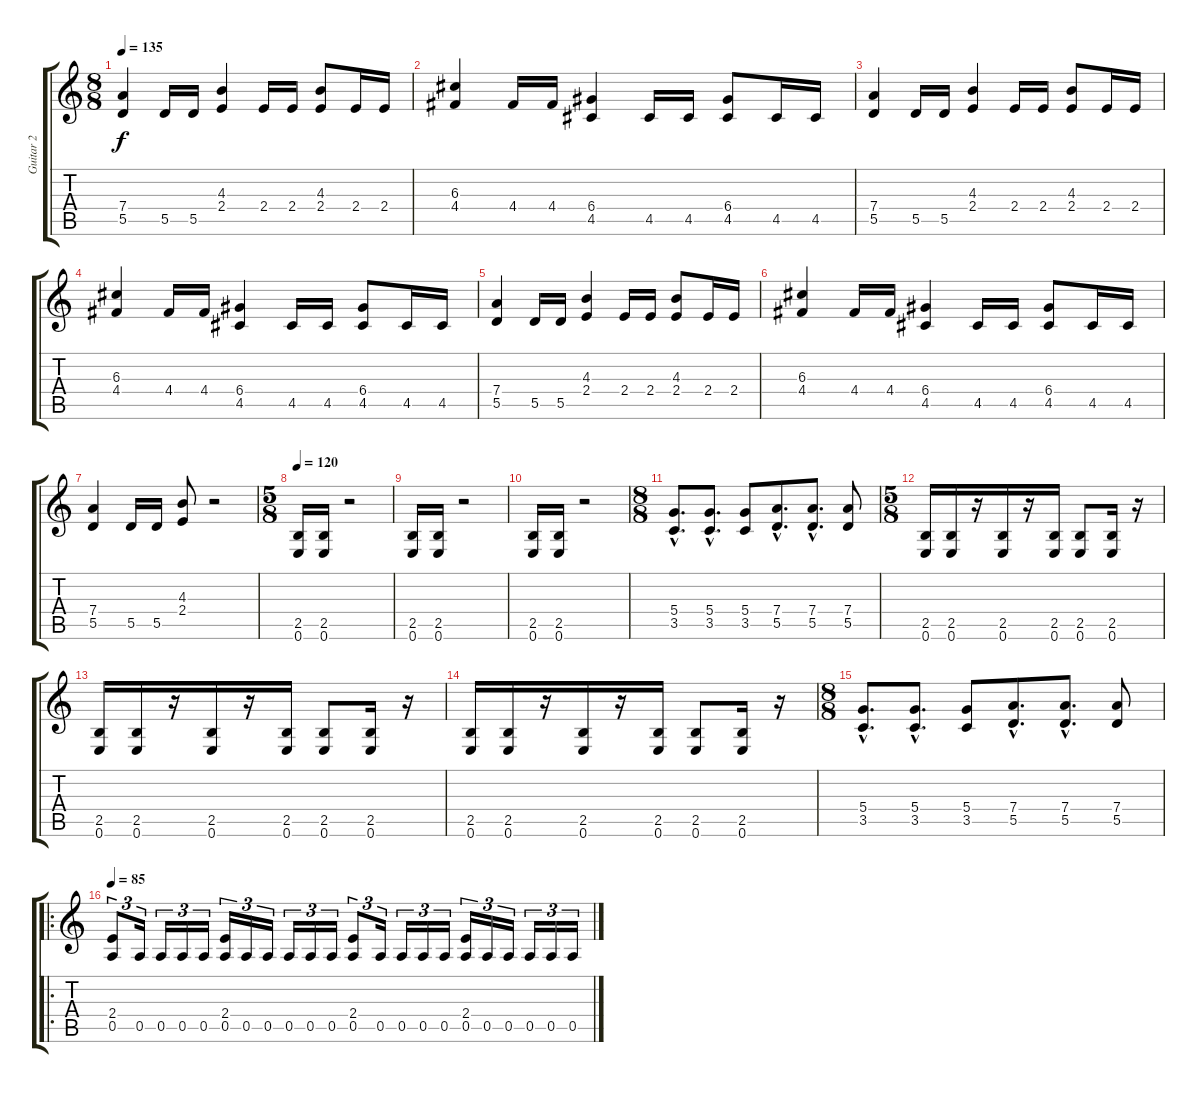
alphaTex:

\track ("Guitar 2" "Guitar 2") {instrument distortionguitar}
\staff {score tabs}
\tuning (E4 B3 G3 D3 A2 E2) {hide}
\ts (8 8)
\tempo 135
\clef g2
\ks c
(7.4 5.5).4{dy f} 5.5.16 5.5.16 (4.3 2.4).4 2.4.16 2.4.16 (4.3 2.4).8 2.4.16 2.4.16 |
(6.3 4.4).4 4.4.16 4.4.16 (6.4 4.5).4 4.5.16 4.5.16 (6.4 4.5).8 4.5.16 4.5.16 |
(7.4 5.5).4 5.5.16 5.5.16 (4.3 2.4).4 2.4.16 2.4.16 (4.3 2.4).8 2.4.16 2.4.16 |
(6.3 4.4).4 4.4.16 4.4.16 (6.4 4.5).4 4.5.16 4.5.16 (6.4 4.5).8 4.5.16 4.5.16 |
(7.4 5.5).4 5.5.16 5.5.16 (4.3 2.4).4 2.4.16 2.4.16 (4.3 2.4).8 2.4.16 2.4.16 |
(6.3 4.4).4 4.4.16 4.4.16 (6.4 4.5).4 4.5.16 4.5.16 (6.4 4.5).8 4.5.16 4.5.16 |
(7.4 5.5).4 5.5.16 5.5.16 (4.3 2.4).8 r.2 |
\ts (5 8)
\tempo 120
(2.5 0.6).16 (2.5 0.6).16 r.2 |
(2.5 0.6).16 (2.5 0.6).16 r.2 |
(2.5 0.6).16 (2.5 0.6).16 r.2 |
\ts (8 8)
(5.4{hac} 3.5{hac}).8{d} (5.4{hac} 3.5{hac}).8{d} (5.4 3.5).8 (7.4{hac} 5.5{hac}).8{d} (7.4{hac} 5.5{hac}).8{d} (7.4 5.5).8 |
\ts (5 8)
(2.5 0.6).16 (2.5 0.6).16 r.16 (2.5 0.6).16 r.16 (2.5 0.6).16 (2.5 0.6).8 (2.5 0.6).16 r.16 |
(2.5 0.6).16 (2.5 0.6).16 r.16 (2.5 0.6).16 r.16 (2.5 0.6).16 (2.5 0.6).8 (2.5 0.6).16 r.16 |
(2.5 0.6).16 (2.5 0.6).16 r.16 (2.5 0.6).16 r.16 (2.5 0.6).16 (2.5 0.6).8 (2.5 0.6).16 r.16 |
\ts (8 8)
(5.4{hac} 3.5{hac}).8{d} (5.4{hac} 3.5{hac}).8{d} (5.4 3.5).8 (7.4{hac} 5.5{hac}).8{d} (7.4{hac} 5.5{hac}).8{d} (7.4 5.5).8 |
\ro
\tempo 85
(2.4 0.5).8{tu (3 2)} 0.5.16{tu (3 2)} 0.5.16{tu (3 2)} 0.5.16{tu (3 2)} 0.5.16{tu (3 2)} (2.4 0.5).16{tu (3 2)} 0.5.16{tu (3 2)} 0.5.16{tu (3 2)} 0.5.16{tu (3 2)} 0.5.16{tu (3 2)} 0.5.16{tu (3 2)} (2.4 0.5).8{tu (3 2)} 0.5.16{tu (3 2)} 0.5.16{tu (3 2)} 0.5.16{tu (3 2)} 0.5.16{tu (3 2)} (2.4 0.5).16{tu (3 2)} 0.5.16{tu (3 2)} 0.5.16{tu (3 2)} 0.5.16{tu (3 2)} 0.5.16{tu (3 2)} 0.5.16{tu (3 2)}
